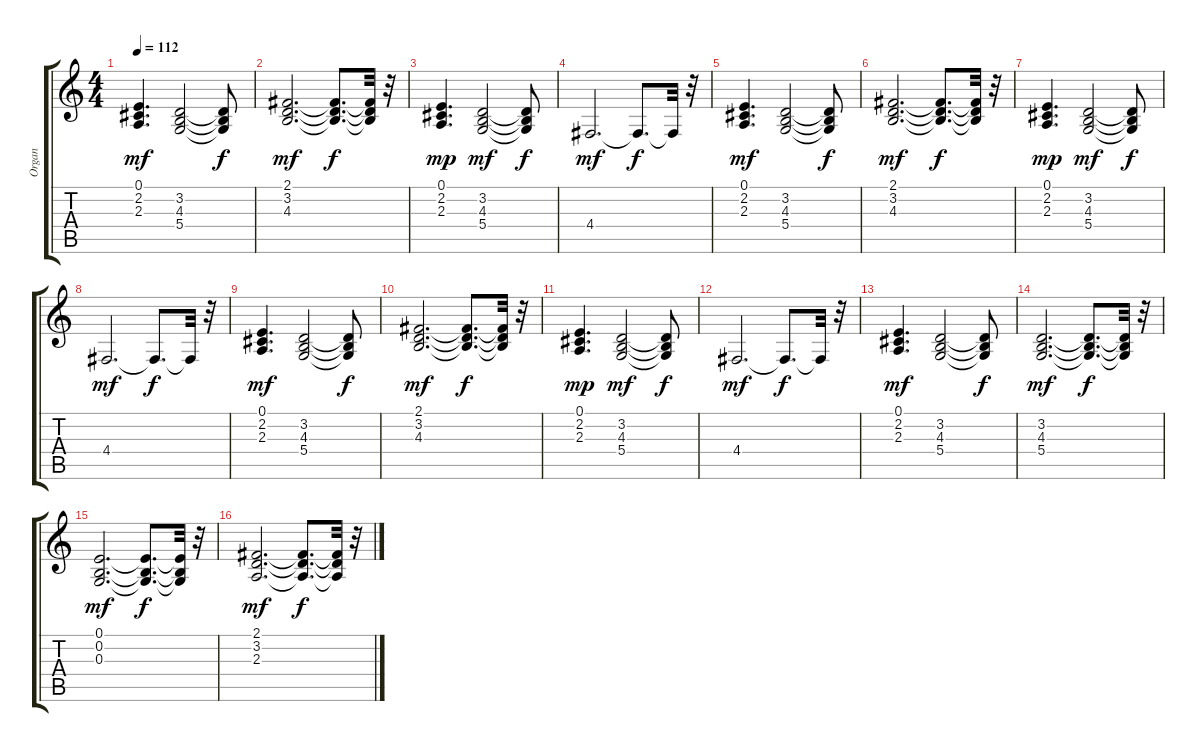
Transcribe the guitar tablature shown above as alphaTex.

\track ("Organ" "Organ") {instrument drawbarorgan}
\staff {score tabs}
\tuning (E4 B3 G3 D3 A2 E2) {hide}
\ts (4 4)
\tempo 112
\clef g2
\ks c
(0.1 2.2 2.3).4{d dy mf} (3.2 4.3 5.4).2 (3.2{t} 4.3{t} 5.4{t}).8{dy f} |
(2.1 3.2 4.3).2{d dy mf} (2.1{t} 3.2{t} 4.3{t}).8{d dy f} (2.1{t} 3.2{t} 4.3{t}).32 r.32 |
(0.1 2.2 2.3).4{d dy mp} (3.2 4.3 5.4).2{dy mf} (3.2{t} 4.3{t} 5.4{t}).8{dy f} |
4.4.2{d dy mf} 4.4{t}.8{d dy f} 4.4{t}.32 r.32 |
(0.1 2.2 2.3).4{d dy mf} (3.2 4.3 5.4).2 (3.2{t} 4.3{t} 5.4{t}).8{dy f} |
(2.1 3.2 4.3).2{d dy mf} (2.1{t} 3.2{t} 4.3{t}).8{d dy f} (2.1{t} 3.2{t} 4.3{t}).32 r.32 |
(0.1 2.2 2.3).4{d dy mp} (3.2 4.3 5.4).2{dy mf} (3.2{t} 4.3{t} 5.4{t}).8{dy f} |
4.4.2{d dy mf} 4.4{t}.8{d dy f} 4.4{t}.32 r.32 |
(0.1 2.2 2.3).4{d dy mf} (3.2 4.3 5.4).2 (3.2{t} 4.3{t} 5.4{t}).8{dy f} |
(2.1 3.2 4.3).2{d dy mf} (2.1{t} 3.2{t} 4.3{t}).8{d dy f} (2.1{t} 3.2{t} 4.3{t}).32 r.32 |
(0.1 2.2 2.3).4{d dy mp} (3.2 4.3 5.4).2{dy mf} (3.2{t} 4.3{t} 5.4{t}).8{dy f} |
4.4.2{d dy mf} 4.4{t}.8{d dy f} 4.4{t}.32 r.32 |
(0.1 2.2 2.3).4{d dy mf} (3.2 4.3 5.4).2 (3.2{t} 4.3{t} 5.4{t}).8{dy f} |
(3.2 4.3 5.4).2{d dy mf} (3.2{t} 4.3{t} 5.4{t}).8{d dy f} (3.2{t} 4.3{t} 5.4{t}).32 r.32 |
(0.1 0.2 0.3).2{d dy mf} (0.1{t} 0.2{t} 0.3{t}).8{d dy f} (0.1{t} 0.2{t} 0.3{t}).32 r.32 |
(2.1 3.2 2.3).2{d dy mf} (2.1{t} 3.2{t} 2.3{t}).8{d dy f} (2.1{t} 3.2{t} 2.3{t}).32 r.32
